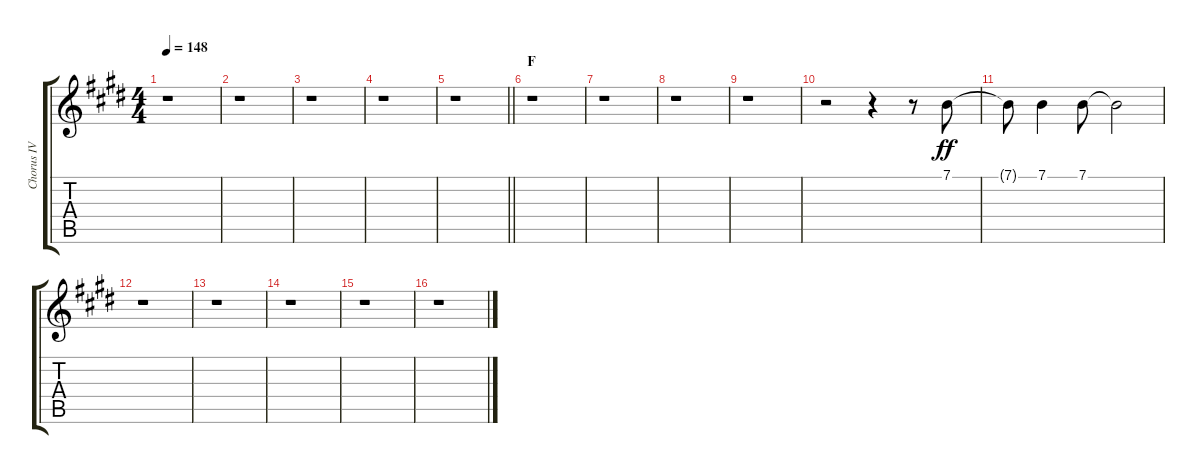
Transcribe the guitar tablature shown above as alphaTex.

\track ("Chorus IV" "Chorus IV") {instrument voiceoohs}
\staff {score tabs}
\tuning (E4 B3 G3 D3 A2 E2) {hide}
\ts (4 4)
\tempo 148
\clef g2
\ks e
r.1{dy ff} |
r.1 |
r.1 |
r.1 |
\barLineRight lightlight
r.1 |
\section ("" "F")
r.1 |
r.1 |
r.1 |
r.1 |
r.2 r.4 r.8 7.1.8 |
7.1{t}.8 7.1.4 7.1.8 7.1{t}.2 |
r.1 |
r.1 |
r.1 |
r.1 |
r.1
